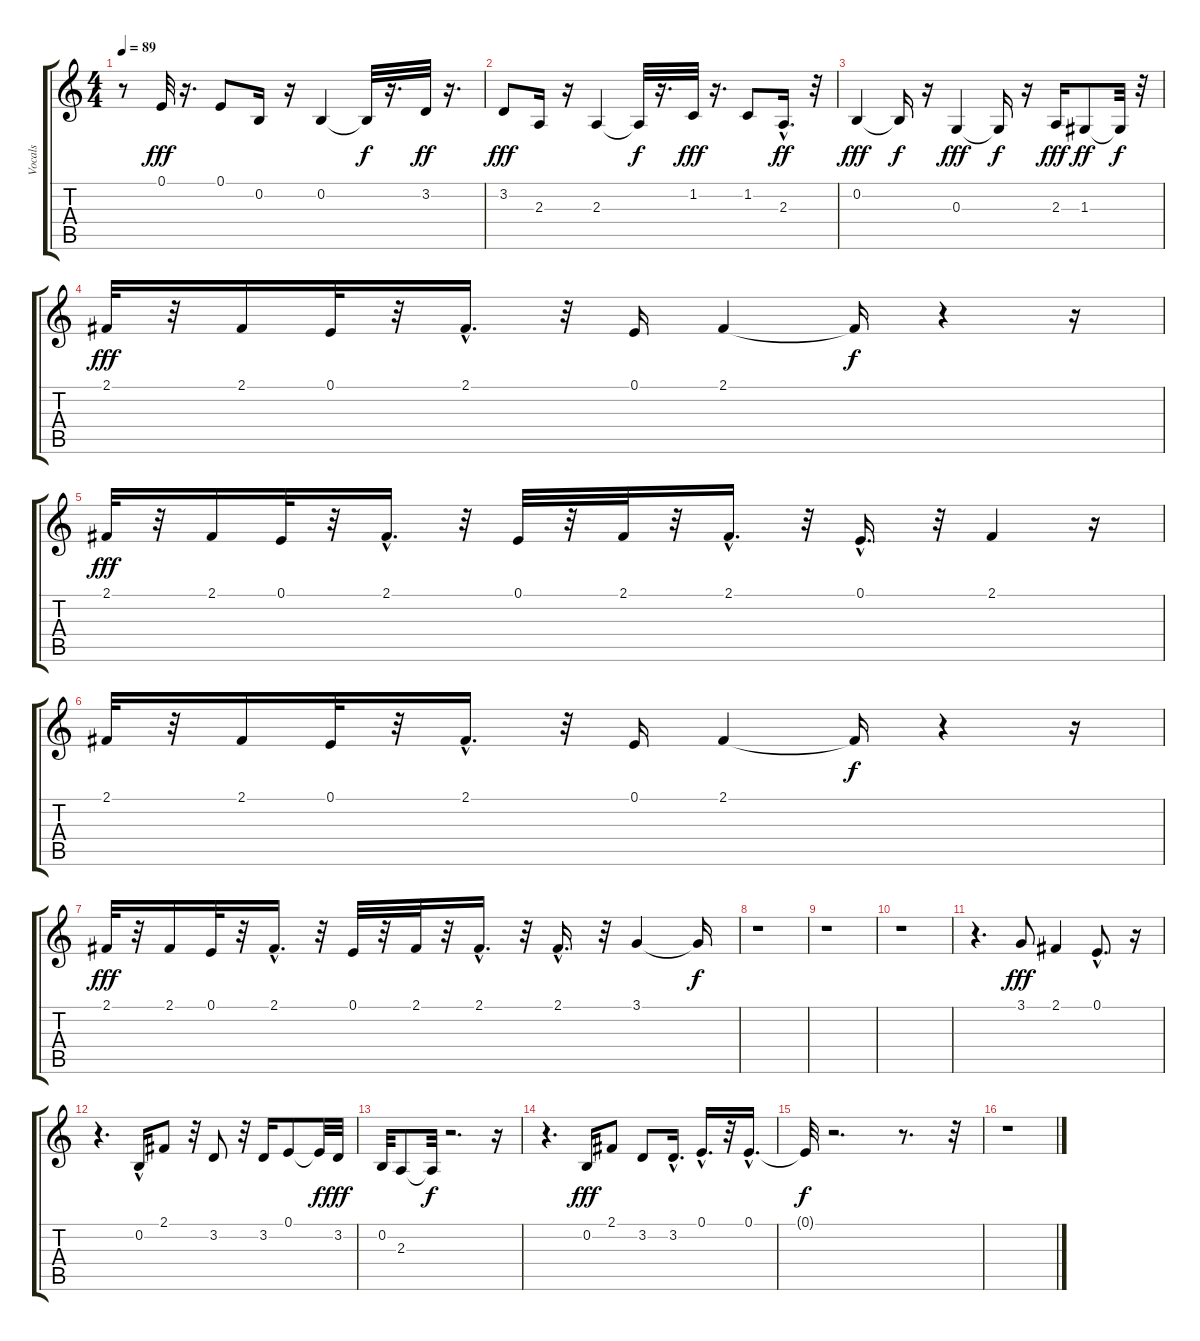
\track ("Vocals" "Vocals") {instrument clarinet}
\staff {score tabs}
\tuning (E4 B3 G3 D3 A2 E2) {hide}
\ts (4 4)
\tempo 89
\clef g2
\ks c
r.8{dy fff} 0.1.32 r.16{d} 0.1.8 0.2.16 r.16 0.2.4 0.2{t}.32{dy f} r.16{d} 3.2.32{dy ff} r.16{d} |
3.2.8{dy fff} 2.3.16 r.16 2.3.4 2.3{t}.32{dy f} r.16{d} 1.2.32{dy fff} r.16{d} 1.2.8 2.3{hac}.16{d dy ff} r.32 |
0.2.4{dy fff} 0.2{t}.16{dy f} r.16 0.3.4{dy fff} 0.3{t}.16{dy f} r.16 2.3.16{dy fff} 1.3.8{dy ff} 1.3{t}.32{dy f} r.32 |
2.1.32{dy fff} r.32 2.1.16 0.1.32 r.32 2.1{hac}.16{d} r.32 0.1.16 2.1.4 2.1{t}.16{dy f} r.4 r.16 |
2.1.32{dy fff} r.32 2.1.16 0.1.32 r.32 2.1{hac}.16{d} r.32 0.1.32 r.32 2.1.32 r.32 2.1{hac}.16{d} r.32 0.1{hac}.16{d} r.32 2.1.4 r.16 |
2.1.32 r.32 2.1.16 0.1.32 r.32 2.1{hac}.16{d} r.32 0.1.16 2.1.4 2.1{t}.16{dy f} r.4 r.16 |
2.1.32{dy fff} r.32 2.1.16 0.1.32 r.32 2.1{hac}.16{d} r.32 0.1.32 r.32 2.1.32 r.32 2.1{hac}.16{d} r.32 2.1{hac}.16{d} r.32 3.1.4 3.1{t}.16{dy f} |
r.1 |
r.1 |
r.1 |
r.4{d} 3.1.8{dy fff} 2.1.4 0.1{hac}.8{d} r.16 |
r.4{d} 0.2{hac}.16 2.1.8 r.32 3.2.8 r.32 3.2.16 0.1.8 0.1{t}.32{dy f} 3.2.32{dy fff} |
0.2.32 2.3.8 2.3{t}.32{dy f} r.2{d} r.16 |
r.4{d} 0.2.16{dy fff} 2.1.8 3.2.8 3.2{hac}.16{d} 0.1{hac}.16{d} r.32 0.1{hac}.16{d} |
0.1{t}.32{dy f} r.2{d} r.8{d} r.32 |
r.1
